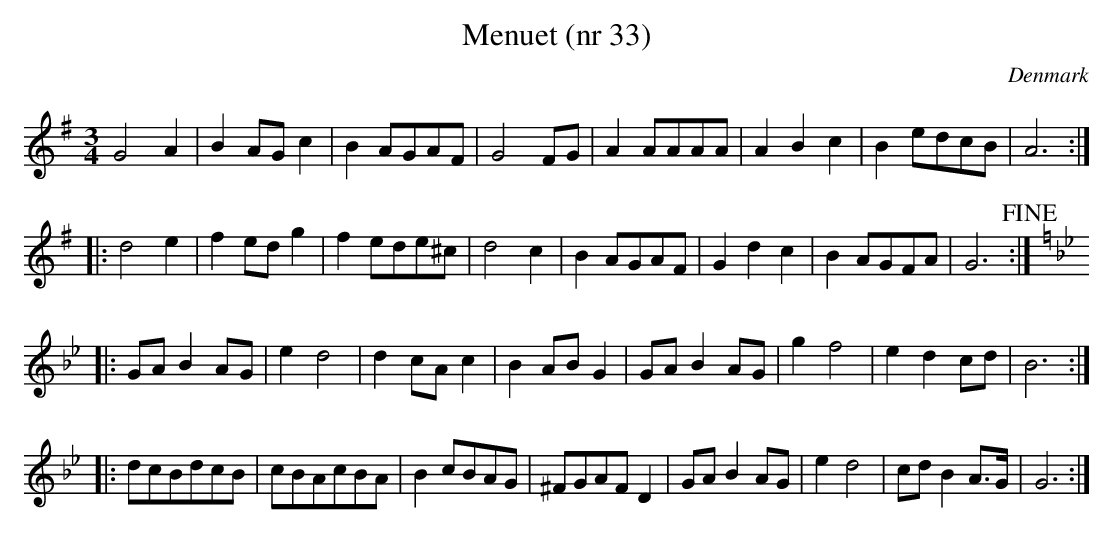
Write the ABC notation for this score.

X:1
T:Menuet (nr 33)
M:3/4
O:Denmark
K:G
G4 A2   | B2 AGc2  | B2 AGAF  | G4 FG |\
A2 AAAA | A2 B2 c2 | B2 edcB   | A6 ::
d4   e2 | f2 ed g2 | f2 ede^c | d4 c2| \
B2 AGAF | G2 d2 c2 | B2 AGFA  | G6 !fine! ::
K:Gm
GA B2 AG | e2 d4 | d2 cA c2 | B2 AB G2 |\
GA B2 AG | g2 f4 | e2 d2    cd | B6 ::
dcBdcB   | cBAcBA | B2 cBAG   | ^FGAF D2 |\
GA B2 AG | e2 d4  | cd B2 A>G | G6 :|
